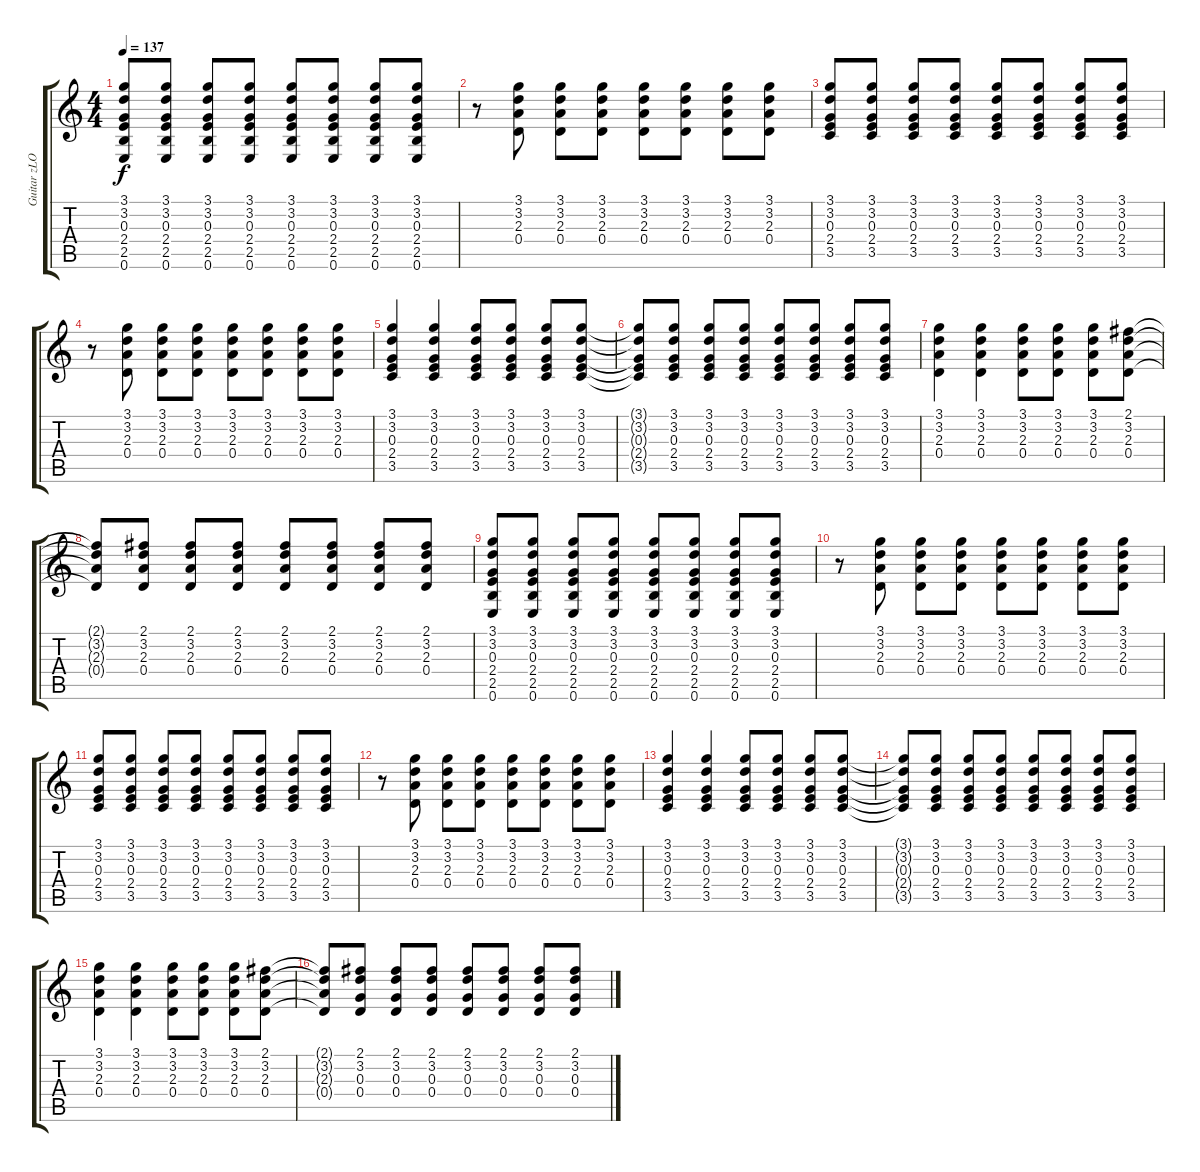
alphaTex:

\track ("Guitar zLOB" "Guitar zLO") {instrument acousticguitarsteel}
\staff {score tabs}
\tuning (E4 B3 G3 D3 A2 E2) {hide}
\ts (4 4)
\tempo 137
\clef g2
\ks c
(3.1 3.2 0.3 2.4 2.5 0.6).8{dy f} (3.1 3.2 0.3 2.4 2.5 0.6).8 (3.1 3.2 0.3 2.4 2.5 0.6).8 (3.1 3.2 0.3 2.4 2.5 0.6).8 (3.1 3.2 0.3 2.4 2.5 0.6).8 (3.1 3.2 0.3 2.4 2.5 0.6).8 (3.1 3.2 0.3 2.4 2.5 0.6).8 (3.1 3.2 0.3 2.4 2.5 0.6).8 |
r.8 (3.1 3.2 2.3 0.4).8 (3.1 3.2 2.3 0.4).8 (3.1 3.2 2.3 0.4).8 (3.1 3.2 2.3 0.4).8 (3.1 3.2 2.3 0.4).8 (3.1 3.2 2.3 0.4).8 (3.1 3.2 2.3 0.4).8 |
(3.1 3.2 0.3 2.4 3.5).8 (3.1 3.2 0.3 2.4 3.5).8 (3.1 3.2 0.3 2.4 3.5).8 (3.1 3.2 0.3 2.4 3.5).8 (3.1 3.2 0.3 2.4 3.5).8 (3.1 3.2 0.3 2.4 3.5).8 (3.1 3.2 0.3 2.4 3.5).8 (3.1 3.2 0.3 2.4 3.5).8 |
r.8 (3.1 3.2 2.3 0.4).8 (3.1 3.2 2.3 0.4).8 (3.1 3.2 2.3 0.4).8 (3.1 3.2 2.3 0.4).8 (3.1 3.2 2.3 0.4).8 (3.1 3.2 2.3 0.4).8 (3.1 3.2 2.3 0.4).8 |
(3.1 3.2 0.3 2.4 3.5).4 (3.1 3.2 0.3 2.4 3.5).4 (3.1 3.2 0.3 2.4 3.5).8 (3.1 3.2 0.3 2.4 3.5).8 (3.1 3.2 0.3 2.4 3.5).8 (3.1 3.2 0.3 2.4 3.5).8 |
(3.1{t} 3.2{t} 0.3{t} 2.4{t} 3.5{t}).8 (3.1 3.2 0.3 2.4 3.5).8 (3.1 3.2 0.3 2.4 3.5).8 (3.1 3.2 0.3 2.4 3.5).8 (3.1 3.2 0.3 2.4 3.5).8 (3.1 3.2 0.3 2.4 3.5).8 (3.1 3.2 0.3 2.4 3.5).8 (3.1 3.2 0.3 2.4 3.5).8 |
(3.1 3.2 2.3 0.4).4 (3.1 3.2 2.3 0.4).4 (3.1 3.2 2.3 0.4).8 (3.1 3.2 2.3 0.4).8 (3.1 3.2 2.3 0.4).8 (2.1 3.2 2.3 0.4).8 |
(2.1{t} 3.2{t} 2.3{t} 0.4{t}).8 (2.1 3.2 2.3 0.4).8 (2.1 3.2 2.3 0.4).8 (2.1 3.2 2.3 0.4).8 (2.1 3.2 2.3 0.4).8 (2.1 3.2 2.3 0.4).8 (2.1 3.2 2.3 0.4).8 (2.1 3.2 2.3 0.4).8 |
(3.1 3.2 0.3 2.4 2.5 0.6).8 (3.1 3.2 0.3 2.4 2.5 0.6).8 (3.1 3.2 0.3 2.4 2.5 0.6).8 (3.1 3.2 0.3 2.4 2.5 0.6).8 (3.1 3.2 0.3 2.4 2.5 0.6).8 (3.1 3.2 0.3 2.4 2.5 0.6).8 (3.1 3.2 0.3 2.4 2.5 0.6).8 (3.1 3.2 0.3 2.4 2.5 0.6).8 |
r.8 (3.1 3.2 2.3 0.4).8 (3.1 3.2 2.3 0.4).8 (3.1 3.2 2.3 0.4).8 (3.1 3.2 2.3 0.4).8 (3.1 3.2 2.3 0.4).8 (3.1 3.2 2.3 0.4).8 (3.1 3.2 2.3 0.4).8 |
(3.1 3.2 0.3 2.4 3.5).8 (3.1 3.2 0.3 2.4 3.5).8 (3.1 3.2 0.3 2.4 3.5).8 (3.1 3.2 0.3 2.4 3.5).8 (3.1 3.2 0.3 2.4 3.5).8 (3.1 3.2 0.3 2.4 3.5).8 (3.1 3.2 0.3 2.4 3.5).8 (3.1 3.2 0.3 2.4 3.5).8 |
r.8 (3.1 3.2 2.3 0.4).8 (3.1 3.2 2.3 0.4).8 (3.1 3.2 2.3 0.4).8 (3.1 3.2 2.3 0.4).8 (3.1 3.2 2.3 0.4).8 (3.1 3.2 2.3 0.4).8 (3.1 3.2 2.3 0.4).8 |
(3.1 3.2 0.3 2.4 3.5).4 (3.1 3.2 0.3 2.4 3.5).4 (3.1 3.2 0.3 2.4 3.5).8 (3.1 3.2 0.3 2.4 3.5).8 (3.1 3.2 0.3 2.4 3.5).8 (3.1 3.2 0.3 2.4 3.5).8 |
(3.1{t} 3.2{t} 0.3{t} 2.4{t} 3.5{t}).8 (3.1 3.2 0.3 2.4 3.5).8 (3.1 3.2 0.3 2.4 3.5).8 (3.1 3.2 0.3 2.4 3.5).8 (3.1 3.2 0.3 2.4 3.5).8 (3.1 3.2 0.3 2.4 3.5).8 (3.1 3.2 0.3 2.4 3.5).8 (3.1 3.2 0.3 2.4 3.5).8 |
(3.1 3.2 2.3 0.4).4 (3.1 3.2 2.3 0.4).4 (3.1 3.2 2.3 0.4).8 (3.1 3.2 2.3 0.4).8 (3.1 3.2 2.3 0.4).8 (2.1 3.2 2.3 0.4).8 |
(2.1{t} 3.2{t} 2.3{t} 0.4{t}).8 (2.1 3.2 0.3 0.4).8 (2.1 3.2 0.3 0.4).8 (2.1 3.2 0.3 0.4).8 (2.1 3.2 0.3 0.4).8 (2.1 3.2 0.3 0.4).8 (2.1 3.2 0.3 0.4).8 (2.1 3.2 0.3 0.4).8
